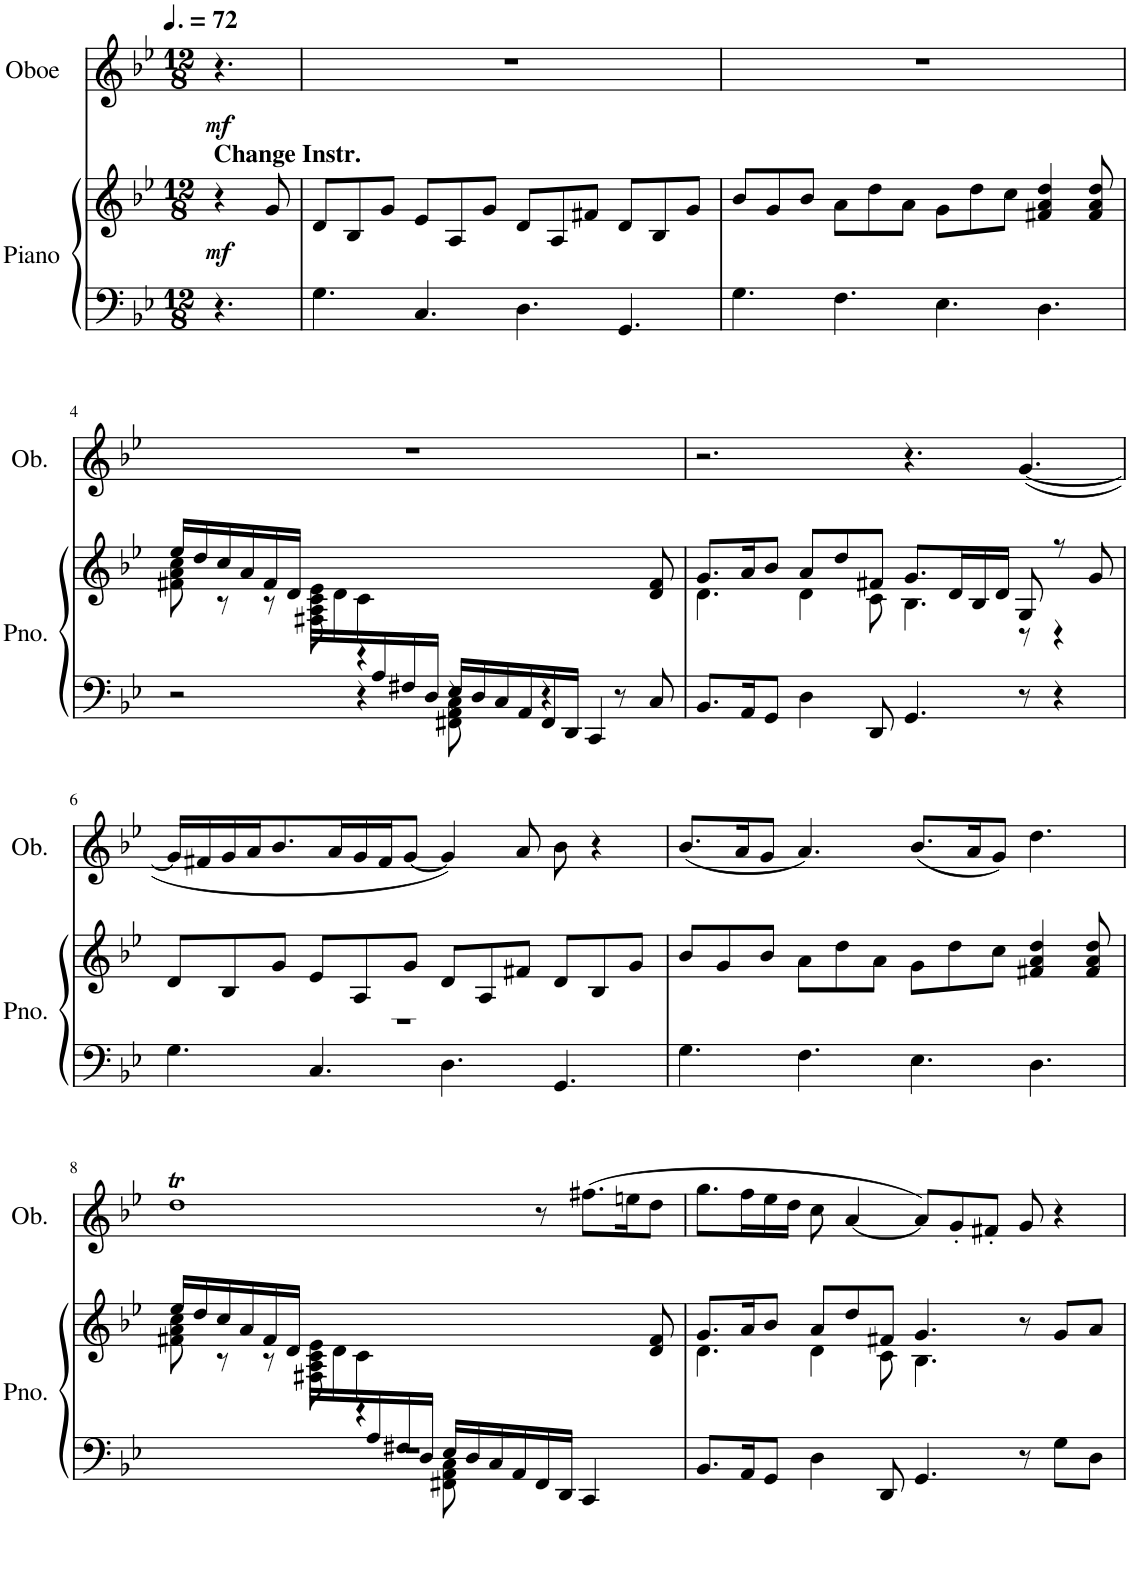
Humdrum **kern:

**kern	**kern	**dynam	**kern	**dynam
*part2	*part2	*part2	*part1	*part1
*staff3	*staff2	*staff2/3	*staff1	*staff1
*I"Piano	*	*	*I"Oboe	*
*I'Pno.	*	*	*I'Ob.	*
*clefF4	*clefG2	*	*clefG2	*
*k[b-e-]	*k[b-e-]	*	*k[b-e-]	*
*M12/8	*M12/8	*	*M12/8	*
*MM108	*MM108	*	*MM108	*
=1	=1	=1	=1	=1
!	!LO:TX:a:B:t=Change Instr.	!	!	!
!	!	!LO:DY:b	!	!LO:DY:b
4.r	4r	mf	4.r	mf
.	8g/	.	.	.
=2	=2	=2	=2	=2
4.G\	8d/L	.	1.r	.
.	8B-/	.	.	.
.	8g/J	.	.	.
4.C/	8e-/L	.	.	.
.	8A/	.	.	.
.	8g/J	.	.	.
4.D\	8d/L	.	.	.
.	8A/	.	.	.
.	8f#X/J	.	.	.
4.GG/	8d/L	.	.	.
.	8B-/	.	.	.
.	8g/J	.	.	.
=3	=3	=3	=3	=3
4.G\	8b-/L	.	1.r	.
.	8g/	.	.	.
.	8b-/J	.	.	.
4.F\	8a\L	.	.	.
.	8dd\	.	.	.
.	8a\J	.	.	.
4.E-\	8g\L	.	.	.
.	8dd\	.	.	.
.	8cc\J	.	.	.
4.D\	4f#X/ 4a/ 4dd/	.	.	.
.	8f#/ 8a/ 8dd/	.	.	.
!!LO:LB:g=z
=4	=4	=4	=4	=4
*^	*^	*	*	*
*	*^	*	*	*	*	*
16ryy	2.ryy	2r	16ee-/LL	8f#X\ 8a\ 8cc\	.	1.r	.
.	.	.	16dd/	.	.	.	.
.	.	.	16cc/	8r	.	.	.
.	.	.	16a/	.	.	.	.
.	.	.	16f#/	8r	.	.	.
.	.	.	16d/JJ	.	.	.	.
.	.	.	16e-\LL	8F#X\ 8A\ 8c\	.	.	.
.	.	.	16d\	.	.	.	.
.	.	4r	16c\	4r	.	.	.
16A/	.	.	16ryy	.	.	.	.
16F#X/	.	.	.	.	.	.	.
16D/JJ	.	.	.	.	.	.	.
16E-/LL	8FF#X\ 8AA\ 8C\	4r	.	2.ryy	.	.	.
16D/	.	.	.	.	.	.	.
16C/	2ryy	.	.	.	.	.	.
16AA/	.	.	.	.	.	.	.
16FF#/	.	4r	.	.	.	.	.
16DD/JJ	.	.	.	.	.	.	.
4CC/	.	.	.	.	.	.	.
.	.	8r	.	.	.	.	.
8ryy	8ryy	8C/	8d/ 8f#/	.	.	.	.
*v	*v	*v	*	*	*	*	*
=5	=5	=5	=5	=5	=5
8.BB-/L	8.g/L	4.d\	.	2.r	.
16AA/K	16a/K	.	.	.	.
8GG/J	8b-/J	.	.	.	.
4D\	8a/L	4d\	.	.	.
.	8dd/	.	.	.	.
8DD/	8f#X/J	8c\	.	.	.
4.GG/	8.g/L	4.B-\	.	4.r	.
.	16d/L	.	.	.	.
.	16B-/	.	.	.	.
.	16d/JJ	.	.	.	.
8r	8G/	8r	.	([4.g/	.
4r	8r	4r	.	.	.
.	8g/	.	.	.	.
!!LO:LB:g=z
=6	=6	=6	=6	=6	=6
4.G\	8d/L	1.r	.	16g/LL]	.
.	.	.	.	16f#X/	.
.	8B-/	.	.	16g/	.
.	.	.	.	16a/J	.
.	8g/J	.	.	8.b-/	.
4.C/	8e-/L	.	.	.	.
.	.	.	.	16a/L	.
.	8A/	.	.	16g/	.
.	.	.	.	16f#/J	.
.	8g/J	.	.	[8g/J	.
4.D\	8d/L	.	.	4g/])	.
.	8A/	.	.	.	.
.	8f#X/J	.	.	8a/	.
4.GG/	8d/L	.	.	8b-\	.
.	8B-/	.	.	4r	.
.	8g/J	.	.	.	.
*	*v	*v	*	*	*
=7	=7	=7	=7	=7
4.G\	8b-/L	.	(8.b-/L	.
.	8g/	.	.	.
.	.	.	16a/K	.
.	8b-/J	.	8g/J	.
4.F\	8a\L	.	4.a/)	.
.	8dd\	.	.	.
.	8a\J	.	.	.
4.E-\	8g\L	.	(8.b-/L	.
.	8dd\	.	.	.
.	.	.	16a/K	.
.	8cc\J	.	8g/J)	.
4.D\	4f#X/ 4a/ 4dd/	.	4.dd\	.
.	8f#/ 8a/ 8dd/	.	.	.
!!LO:LB:g=z
=8	=8	=8	=8	=8
*^	*^	*	*	*
*	*^	*	*	*	*	*
16ryy	2.ryy	1.r	16ee-/LL	8f#X\ 8a\ 8cc\	.	1ddt	.
.	.	.	16dd/	.	.	.	.
.	.	.	16cc/	8r	.	.	.
.	.	.	16a/	.	.	.	.
.	.	.	16f#/	8r	.	.	.
.	.	.	16d/JJ	.	.	.	.
.	.	.	16e-\LL	8F#X\ 8A\ 8c\	.	.	.
.	.	.	16d\	.	.	.	.
.	.	.	16c\	4r	.	.	.
16A/	.	.	16ryy	.	.	.	.
16F#X/	.	.	.	.	.	.	.
16D/JJ	.	.	.	.	.	.	.
16E-/LL	8FF#X\ 8AA\ 8C\	.	.	2.ryy	.	.	.
16D/	.	.	.	.	.	.	.
16C/	2ryy	.	.	.	.	.	.
16AA/	.	.	.	.	.	.	.
16FF#/	.	.	.	.	.	8r	.
16DD/JJ	.	.	.	.	.	.	.
4CC/	.	.	.	.	.	(8.ff#X\L	.
.	.	.	.	.	.	16een\K	.
8ryy	8ryy	.	8d/ 8f#/	.	.	8dd\J	.
*v	*v	*v	*	*	*	*	*
=9	=9	=9	=9	=9	=9
8.BB-/L	8.g/L	4.d\	.	8.gg\L	.
16AA/K	16a/K	.	.	16ff\L	.
8GG/J	8b-/J	.	.	16ee-\	.
.	.	.	.	16dd\JJ	.
4D\	8a/L	4d\	.	8cc\	.
.	8dd/	.	.	[4a/	.
8DD/	8f#X/J	8c\	.	.	.
4.GG/	4.g/	4.B-\	.	8a/L])	.
.	.	.	.	8g'/	.
.	.	.	.	8f#X'/J	.
8r	8r	4.ryy	.	8g/	.
8G\L	8g/L	.	.	4r	.
8D\J	8a/J	.	.	.	.
*	*v	*v	*	*	*
=	=	=	=	=
*-	*-	*-	*-	*-
